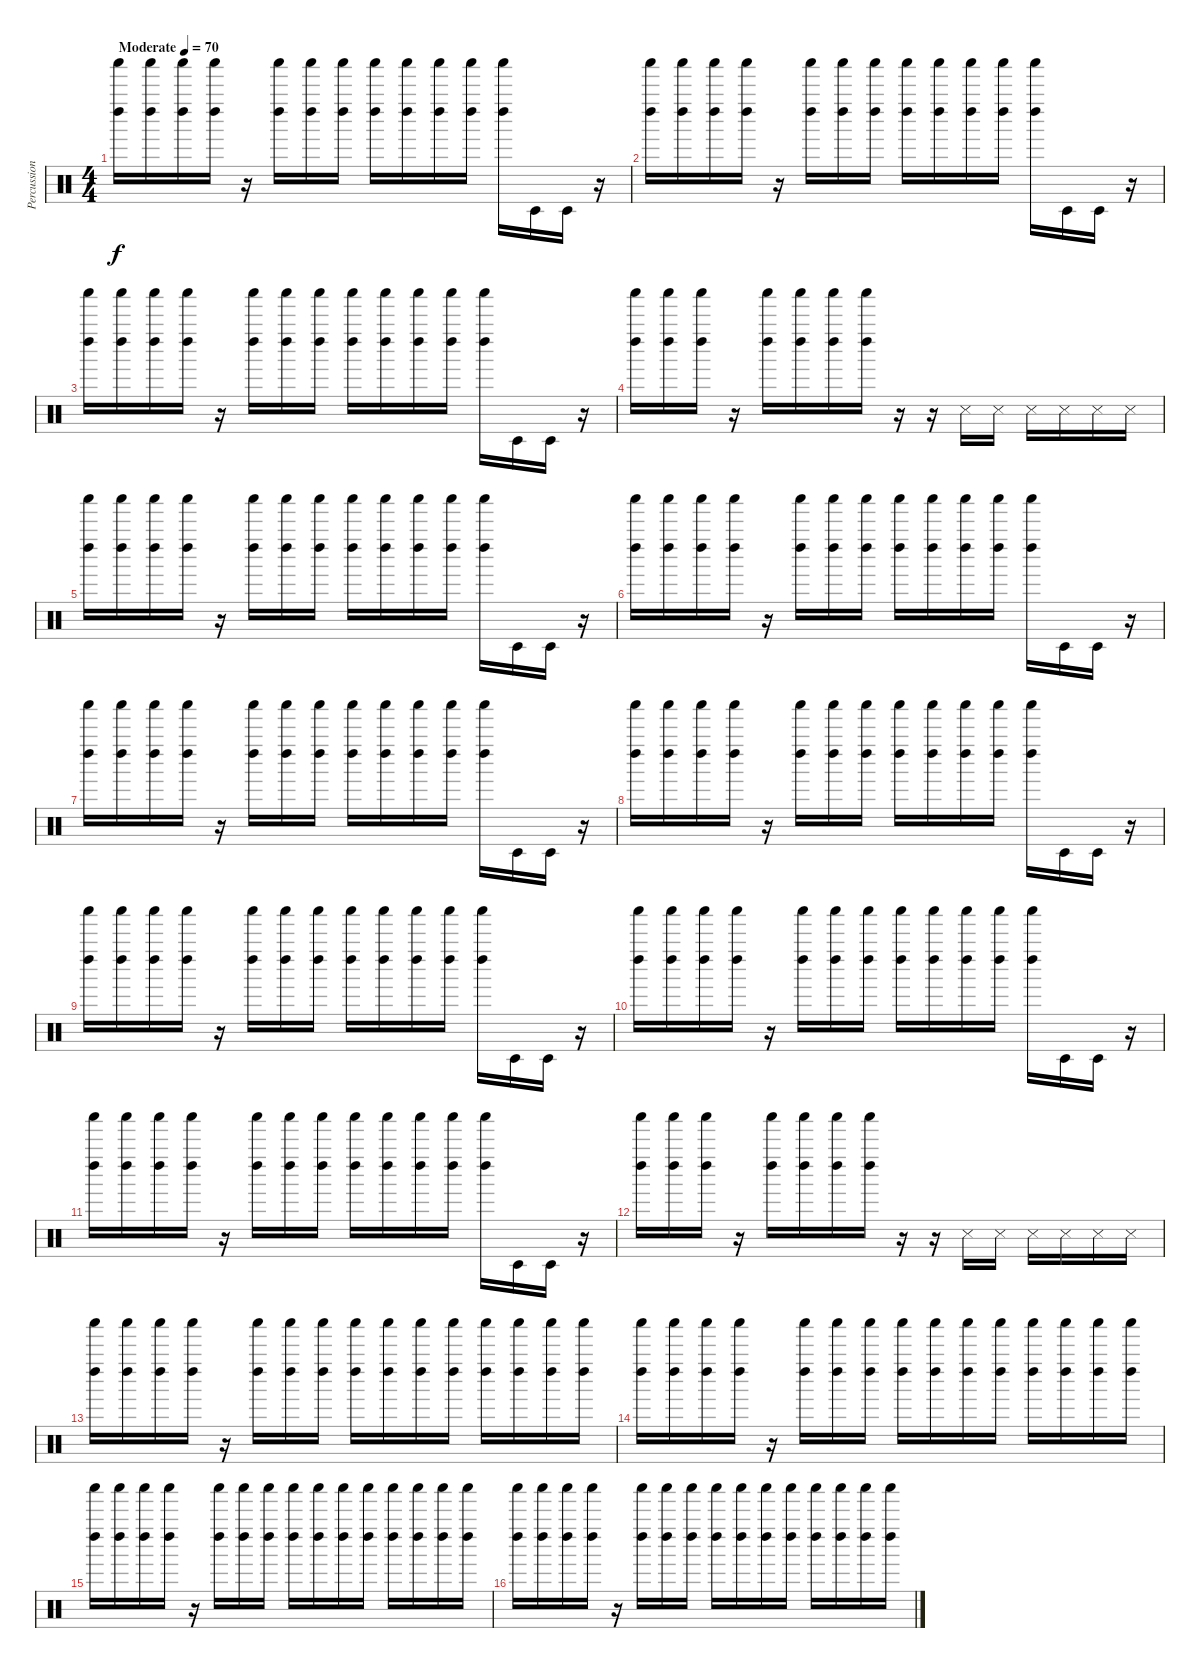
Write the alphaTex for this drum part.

\track ("Percussion 1" "Percussion") {instrument percussion}
\staff {score}
\articulation defaults
\ts (4 4)
\tempo (70 "Moderate")
\clef neutral
\ks c
("Left Maraca (hit)" "Shaker (hit)").16{dy f} ("Left Maraca (hit)" "Shaker (hit)").16 ("Left Maraca (hit)" "Shaker (hit)").16 ("Left Maraca (hit)" "Shaker (hit)").16 r.16 ("Left Maraca (hit)" "Shaker (hit)").16 ("Left Maraca (hit)" "Shaker (hit)").16 ("Left Maraca (hit)" "Shaker (hit)").16 ("Left Maraca (hit)" "Shaker (hit)").16 ("Left Maraca (hit)" "Shaker (hit)").16 ("Left Maraca (hit)" "Shaker (hit)").16 ("Left Maraca (hit)" "Shaker (hit)").16 ("Left Maraca (hit)" "Shaker (hit)").16 "Timbale low (hit)".16 "Timbale low (hit)".16 r.16 |
("Left Maraca (hit)" "Shaker (hit)").16 ("Left Maraca (hit)" "Shaker (hit)").16 ("Left Maraca (hit)" "Shaker (hit)").16 ("Left Maraca (hit)" "Shaker (hit)").16 r.16 ("Left Maraca (hit)" "Shaker (hit)").16 ("Left Maraca (hit)" "Shaker (hit)").16 ("Left Maraca (hit)" "Shaker (hit)").16 ("Left Maraca (hit)" "Shaker (hit)").16 ("Left Maraca (hit)" "Shaker (hit)").16 ("Left Maraca (hit)" "Shaker (hit)").16 ("Left Maraca (hit)" "Shaker (hit)").16 ("Left Maraca (hit)" "Shaker (hit)").16 "Timbale low (hit)".16 "Timbale low (hit)".16 r.16 |
("Left Maraca (hit)" "Shaker (hit)").16 ("Left Maraca (hit)" "Shaker (hit)").16 ("Left Maraca (hit)" "Shaker (hit)").16 ("Left Maraca (hit)" "Shaker (hit)").16 r.16 ("Left Maraca (hit)" "Shaker (hit)").16 ("Left Maraca (hit)" "Shaker (hit)").16 ("Left Maraca (hit)" "Shaker (hit)").16 ("Left Maraca (hit)" "Shaker (hit)").16 ("Left Maraca (hit)" "Shaker (hit)").16 ("Left Maraca (hit)" "Shaker (hit)").16 ("Left Maraca (hit)" "Shaker (hit)").16 ("Left Maraca (hit)" "Shaker (hit)").16 "Timbale low (hit)".16 "Timbale low (hit)".16 r.16 |
("Left Maraca (hit)" "Shaker (hit)").16 ("Left Maraca (hit)" "Shaker (hit)").16 ("Left Maraca (hit)" "Shaker (hit)").16 r.16 ("Left Maraca (hit)" "Shaker (hit)").16 ("Left Maraca (hit)" "Shaker (hit)").16 ("Left Maraca (hit)" "Shaker (hit)").16 ("Left Maraca (hit)" "Shaker (hit)").16 r.16 r.16 "Metronome (hit)".16 "Metronome (hit)".16 "Metronome (hit)".16 "Metronome (hit)".16 "Metronome (hit)".16 "Metronome (hit)".16 |
("Left Maraca (hit)" "Shaker (hit)").16 ("Left Maraca (hit)" "Shaker (hit)").16 ("Left Maraca (hit)" "Shaker (hit)").16 ("Left Maraca (hit)" "Shaker (hit)").16 r.16 ("Left Maraca (hit)" "Shaker (hit)").16 ("Left Maraca (hit)" "Shaker (hit)").16 ("Left Maraca (hit)" "Shaker (hit)").16 ("Left Maraca (hit)" "Shaker (hit)").16 ("Left Maraca (hit)" "Shaker (hit)").16 ("Left Maraca (hit)" "Shaker (hit)").16 ("Left Maraca (hit)" "Shaker (hit)").16 ("Left Maraca (hit)" "Shaker (hit)").16 "Timbale low (hit)".16 "Timbale low (hit)".16 r.16 |
("Left Maraca (hit)" "Shaker (hit)").16 ("Left Maraca (hit)" "Shaker (hit)").16 ("Left Maraca (hit)" "Shaker (hit)").16 ("Left Maraca (hit)" "Shaker (hit)").16 r.16 ("Left Maraca (hit)" "Shaker (hit)").16 ("Left Maraca (hit)" "Shaker (hit)").16 ("Left Maraca (hit)" "Shaker (hit)").16 ("Left Maraca (hit)" "Shaker (hit)").16 ("Left Maraca (hit)" "Shaker (hit)").16 ("Left Maraca (hit)" "Shaker (hit)").16 ("Left Maraca (hit)" "Shaker (hit)").16 ("Left Maraca (hit)" "Shaker (hit)").16 "Timbale low (hit)".16 "Timbale low (hit)".16 r.16 |
("Left Maraca (hit)" "Shaker (hit)").16 ("Left Maraca (hit)" "Shaker (hit)").16 ("Left Maraca (hit)" "Shaker (hit)").16 ("Left Maraca (hit)" "Shaker (hit)").16 r.16 ("Left Maraca (hit)" "Shaker (hit)").16 ("Left Maraca (hit)" "Shaker (hit)").16 ("Left Maraca (hit)" "Shaker (hit)").16 ("Left Maraca (hit)" "Shaker (hit)").16 ("Left Maraca (hit)" "Shaker (hit)").16 ("Left Maraca (hit)" "Shaker (hit)").16 ("Left Maraca (hit)" "Shaker (hit)").16 ("Left Maraca (hit)" "Shaker (hit)").16 "Timbale low (hit)".16 "Timbale low (hit)".16 r.16 |
("Left Maraca (hit)" "Shaker (hit)").16 ("Left Maraca (hit)" "Shaker (hit)").16 ("Left Maraca (hit)" "Shaker (hit)").16 ("Left Maraca (hit)" "Shaker (hit)").16 r.16 ("Left Maraca (hit)" "Shaker (hit)").16 ("Left Maraca (hit)" "Shaker (hit)").16 ("Left Maraca (hit)" "Shaker (hit)").16 ("Left Maraca (hit)" "Shaker (hit)").16 ("Left Maraca (hit)" "Shaker (hit)").16 ("Left Maraca (hit)" "Shaker (hit)").16 ("Left Maraca (hit)" "Shaker (hit)").16 ("Left Maraca (hit)" "Shaker (hit)").16 "Timbale low (hit)".16 "Timbale low (hit)".16 r.16 |
("Left Maraca (hit)" "Shaker (hit)").16 ("Left Maraca (hit)" "Shaker (hit)").16 ("Left Maraca (hit)" "Shaker (hit)").16 ("Left Maraca (hit)" "Shaker (hit)").16 r.16 ("Left Maraca (hit)" "Shaker (hit)").16 ("Left Maraca (hit)" "Shaker (hit)").16 ("Left Maraca (hit)" "Shaker (hit)").16 ("Left Maraca (hit)" "Shaker (hit)").16 ("Left Maraca (hit)" "Shaker (hit)").16 ("Left Maraca (hit)" "Shaker (hit)").16 ("Left Maraca (hit)" "Shaker (hit)").16 ("Left Maraca (hit)" "Shaker (hit)").16 "Timbale low (hit)".16 "Timbale low (hit)".16 r.16 |
("Left Maraca (hit)" "Shaker (hit)").16 ("Left Maraca (hit)" "Shaker (hit)").16 ("Left Maraca (hit)" "Shaker (hit)").16 ("Left Maraca (hit)" "Shaker (hit)").16 r.16 ("Left Maraca (hit)" "Shaker (hit)").16 ("Left Maraca (hit)" "Shaker (hit)").16 ("Left Maraca (hit)" "Shaker (hit)").16 ("Left Maraca (hit)" "Shaker (hit)").16 ("Left Maraca (hit)" "Shaker (hit)").16 ("Left Maraca (hit)" "Shaker (hit)").16 ("Left Maraca (hit)" "Shaker (hit)").16 ("Left Maraca (hit)" "Shaker (hit)").16 "Timbale low (hit)".16 "Timbale low (hit)".16 r.16 |
("Left Maraca (hit)" "Shaker (hit)").16 ("Left Maraca (hit)" "Shaker (hit)").16 ("Left Maraca (hit)" "Shaker (hit)").16 ("Left Maraca (hit)" "Shaker (hit)").16 r.16 ("Left Maraca (hit)" "Shaker (hit)").16 ("Left Maraca (hit)" "Shaker (hit)").16 ("Left Maraca (hit)" "Shaker (hit)").16 ("Left Maraca (hit)" "Shaker (hit)").16 ("Left Maraca (hit)" "Shaker (hit)").16 ("Left Maraca (hit)" "Shaker (hit)").16 ("Left Maraca (hit)" "Shaker (hit)").16 ("Left Maraca (hit)" "Shaker (hit)").16 "Timbale low (hit)".16 "Timbale low (hit)".16 r.16 |
("Left Maraca (hit)" "Shaker (hit)").16 ("Left Maraca (hit)" "Shaker (hit)").16 ("Left Maraca (hit)" "Shaker (hit)").16 r.16 ("Left Maraca (hit)" "Shaker (hit)").16 ("Left Maraca (hit)" "Shaker (hit)").16 ("Left Maraca (hit)" "Shaker (hit)").16 ("Left Maraca (hit)" "Shaker (hit)").16 r.16 r.16 "Metronome (hit)".16 "Metronome (hit)".16 "Metronome (hit)".16 "Metronome (hit)".16 "Metronome (hit)".16 "Metronome (hit)".16 |
("Left Maraca (hit)" "Shaker (hit)").16 ("Left Maraca (hit)" "Shaker (hit)").16 ("Left Maraca (hit)" "Shaker (hit)").16 ("Left Maraca (hit)" "Shaker (hit)").16 r.16 ("Left Maraca (hit)" "Shaker (hit)").16 ("Left Maraca (hit)" "Shaker (hit)").16 ("Left Maraca (hit)" "Shaker (hit)").16 ("Left Maraca (hit)" "Shaker (hit)").16 ("Left Maraca (hit)" "Shaker (hit)").16 ("Left Maraca (hit)" "Shaker (hit)").16 ("Left Maraca (hit)" "Shaker (hit)").16 ("Left Maraca (hit)" "Shaker (hit)").16 ("Left Maraca (hit)" "Shaker (hit)").16 ("Left Maraca (hit)" "Shaker (hit)").16 ("Left Maraca (hit)" "Shaker (hit)").16 |
("Left Maraca (hit)" "Shaker (hit)").16 ("Left Maraca (hit)" "Shaker (hit)").16 ("Left Maraca (hit)" "Shaker (hit)").16 ("Left Maraca (hit)" "Shaker (hit)").16 r.16 ("Left Maraca (hit)" "Shaker (hit)").16 ("Left Maraca (hit)" "Shaker (hit)").16 ("Left Maraca (hit)" "Shaker (hit)").16 ("Left Maraca (hit)" "Shaker (hit)").16 ("Left Maraca (hit)" "Shaker (hit)").16 ("Left Maraca (hit)" "Shaker (hit)").16 ("Left Maraca (hit)" "Shaker (hit)").16 ("Left Maraca (hit)" "Shaker (hit)").16 ("Left Maraca (hit)" "Shaker (hit)").16 ("Left Maraca (hit)" "Shaker (hit)").16 ("Left Maraca (hit)" "Shaker (hit)").16 |
("Left Maraca (hit)" "Shaker (hit)").16 ("Left Maraca (hit)" "Shaker (hit)").16 ("Left Maraca (hit)" "Shaker (hit)").16 ("Left Maraca (hit)" "Shaker (hit)").16 r.16 ("Left Maraca (hit)" "Shaker (hit)").16 ("Left Maraca (hit)" "Shaker (hit)").16 ("Left Maraca (hit)" "Shaker (hit)").16 ("Left Maraca (hit)" "Shaker (hit)").16 ("Left Maraca (hit)" "Shaker (hit)").16 ("Left Maraca (hit)" "Shaker (hit)").16 ("Left Maraca (hit)" "Shaker (hit)").16 ("Left Maraca (hit)" "Shaker (hit)").16 ("Left Maraca (hit)" "Shaker (hit)").16 ("Left Maraca (hit)" "Shaker (hit)").16 ("Left Maraca (hit)" "Shaker (hit)").16 |
("Left Maraca (hit)" "Shaker (hit)").16 ("Left Maraca (hit)" "Shaker (hit)").16 ("Left Maraca (hit)" "Shaker (hit)").16 ("Left Maraca (hit)" "Shaker (hit)").16 r.16 ("Left Maraca (hit)" "Shaker (hit)").16 ("Left Maraca (hit)" "Shaker (hit)").16 ("Left Maraca (hit)" "Shaker (hit)").16 ("Left Maraca (hit)" "Shaker (hit)").16 ("Left Maraca (hit)" "Shaker (hit)").16 ("Left Maraca (hit)" "Shaker (hit)").16 ("Left Maraca (hit)" "Shaker (hit)").16 ("Left Maraca (hit)" "Shaker (hit)").16 ("Left Maraca (hit)" "Shaker (hit)").16 ("Left Maraca (hit)" "Shaker (hit)").16 ("Left Maraca (hit)" "Shaker (hit)").16
